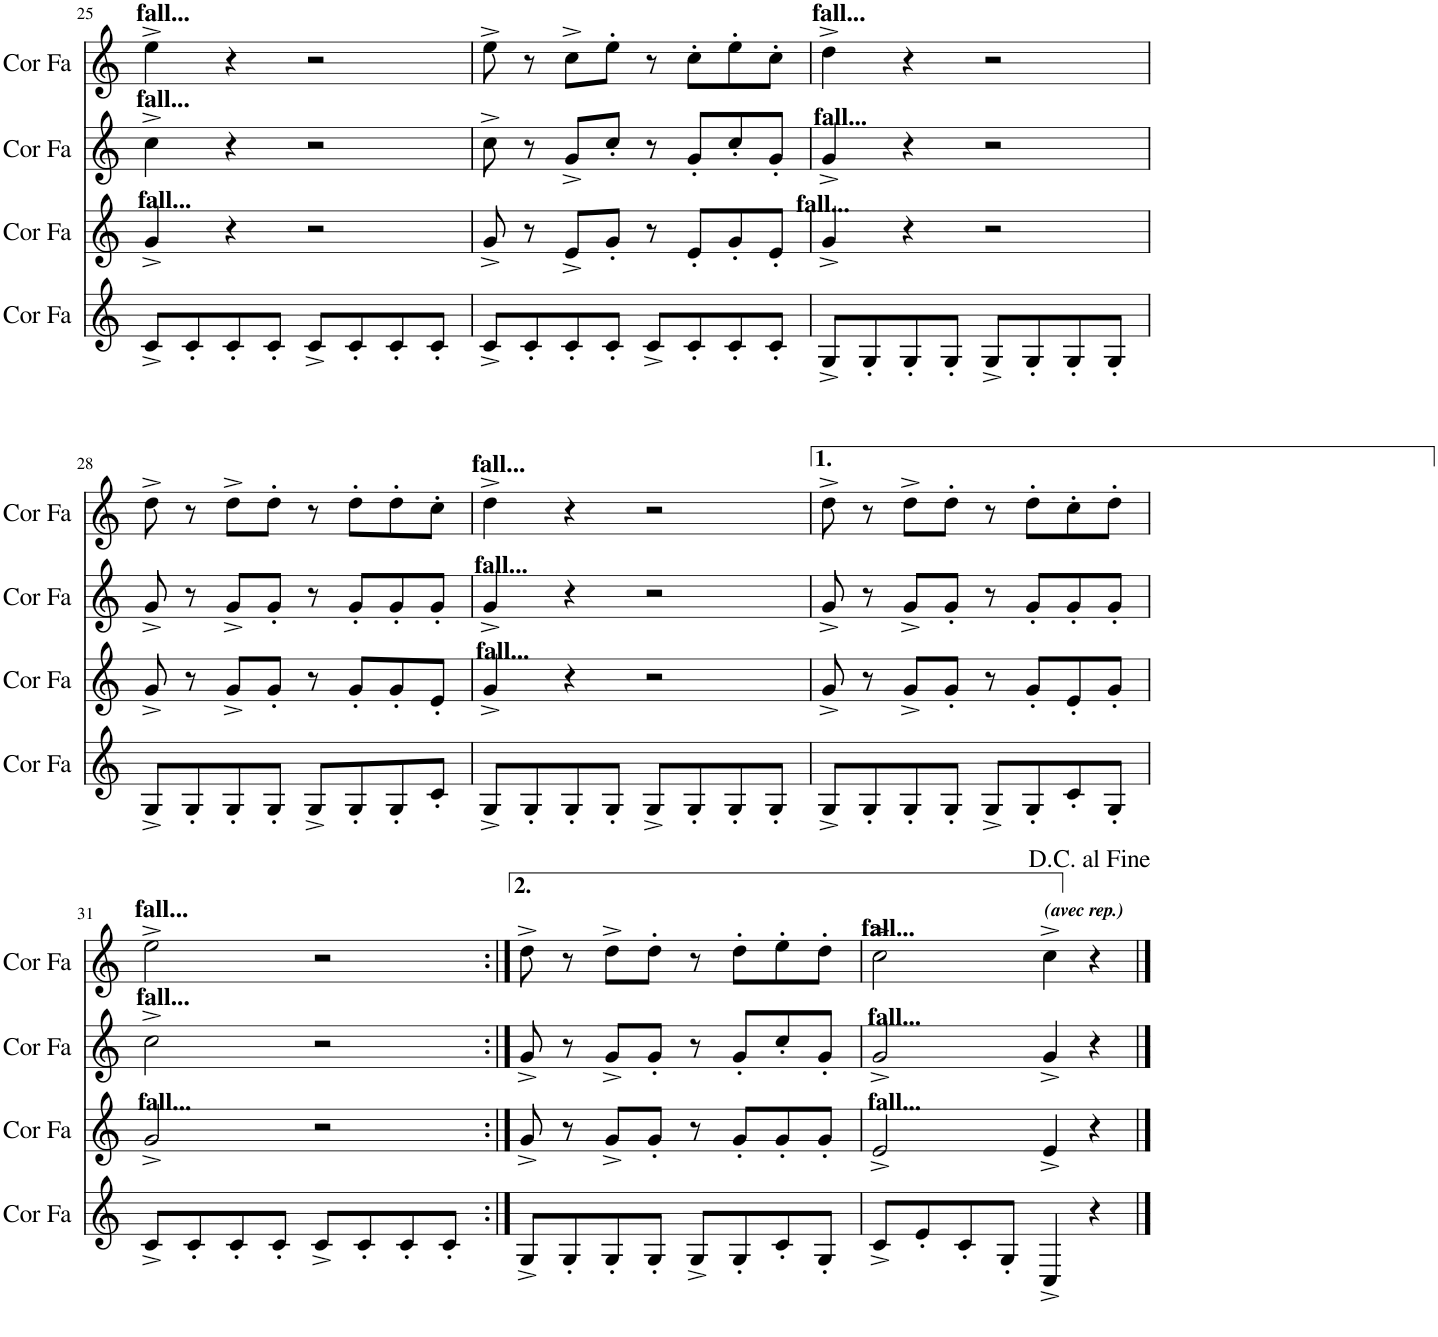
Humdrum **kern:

**kern	**kern	**kern	**kern
*part4	*part3	*part2	*part1
*staff4	*staff3	*staff2	*staff1
*I"Cor en Fa	*I"Cor en Fa	*I"Cor en Fa	*I"Cor en Fa
*I'Cor Fa	*I'Cor Fa	*I'Cor Fa	*I'Cor Fa
!!LO:PB:g=z
*clefG2	*clefG2	*clefG2	*clefG2
*Trd4c7	*Trd4c7	*Trd4c7	*Trd4c7
*k[]	*k[]	*k[]	*k[]
*M4/4	*M4/4	*M4/4	*M4/4
=25	=25	=25	=25
!	!	!	!LO:TX:a:B:t=fall...
!	!	!LO:TX:a:B:t=fall...	!
!	!LO:TX:a:B:t=fall...	!	!
8c^/L	4g^/	4cc^\	4ee^\
8c'/	.	.	.
8c'/	4r	4r	4r
8c'/J	.	.	.
8c^/L	2r	2r	2r
8c'/	.	.	.
8c'/	.	.	.
8c'/J	.	.	.
=26	=26	=26	=26
8c^/L	8g^/	8cc^\	8ee^\
8c'/	8r	8r	8r
8c'/	8e^/L	8g^/L	8cc^\L
8c'/J	8g'/J	8cc'/J	8ee'\J
8c^/L	8r	8r	8r
8c'/	8e'/L	8g'/L	8cc'\L
8c'/	8g'/	8cc'/	8ee'\
!	!LO:TX:a:B:t=fall...	!	!
8c'/J	8e'/J	8g'/J	8cc'\J
=27	=27	=27	=27
!	!	!	!LO:TX:a:B:t=fall...
!	!	!LO:TX:a:B:t=fall...	!
8G^/L	4g^/	4g^/	4dd^\
8G'/	.	.	.
8G'/	4r	4r	4r
8G'/J	.	.	.
8G^/L	2r	2r	2r
8G'/	.	.	.
8G'/	.	.	.
8G'/J	.	.	.
!!LO:LB:g=z
=28	=28	=28	=28
8G^/L	8g^/	8g^/	8dd^\
8G'/	8r	8r	8r
8G'/	8g^/L	8g^/L	8dd^\L
8G'/J	8g'/J	8g'/J	8dd'\J
8G^/L	8r	8r	8r
8G'/	8g'/L	8g'/L	8dd'\L
8G'/	8g'/	8g'/	8dd'\
8c'/J	8e'/J	8g'/J	8cc'\J
=29	=29	=29	=29
!	!	!	!LO:TX:a:B:t=fall...
!	!	!LO:TX:a:B:t=fall...	!
!	!LO:TX:a:B:t=fall...	!	!
8G^/L	4g^/	4g^/	4dd^\
8G'/	.	.	.
8G'/	4r	4r	4r
8G'/J	.	.	.
8G^/L	2r	2r	2r
8G'/	.	.	.
8G'/	.	.	.
8G'/J	.	.	.
=30	=30	=30	=30
8G^/L	8g^/	8g^/	8dd^\
8G'/	8r	8r	8r
8G'/	8g^/L	8g^/L	8dd^\L
8G'/J	8g'/J	8g'/J	8dd'\J
8G^/L	8r	8r	8r
8G'/	8g'/L	8g'/L	8dd'\L
8c'/	8e'/	8g'/	8cc'\
8G'/J	8g'/J	8g'/J	8dd'\J
!!LO:LB:g=z
=31	=31	=31	=31
!	!	!	!LO:TX:a:B:t=fall...
!	!	!LO:TX:a:B:t=fall...	!
!	!LO:TX:a:B:t=fall...	!	!
8c^/L	2g^/	2cc^\	2ee^\
8c'/	.	.	.
8c'/	.	.	.
8c'/J	.	.	.
8c^/L	2r	2r	2r
8c'/	.	.	.
8c'/	.	.	.
8c'/J	.	.	.
=32:|!	=32:|!	=32:|!	=32:|!
8G^/L	8g^/	8g^/	8dd^\
8G'/	8r	8r	8r
8G'/	8g^/L	8g^/L	8dd^\L
8G'/J	8g'/J	8g'/J	8dd'\J
8G^/L	8r	8r	8r
8G'/	8g'/L	8g'/L	8dd'\L
8c'/	8g'/	8cc'/	8ee'\
8G'/J	8g'/J	8g'/J	8dd'\J
=33	=33	=33	=33
!	!	!	!LO:TX:a:B:t=fall...
!	!	!LO:TX:a:B:t=fall...	!
!	!LO:TX:a:B:t=fall...	!	!
8c^/L	2e^/	2g^/	2cc^\
8e'/	.	.	.
8c'/	.	.	.
8G'/J	.	.	.
!	!	!	!LO:TX:a:Bi:t=(avec rep.)
4C^/	4e^/	4g^/	4cc^\
4r	4r	4r	4r
==	==	==	==
*-	*-	*-	*-
